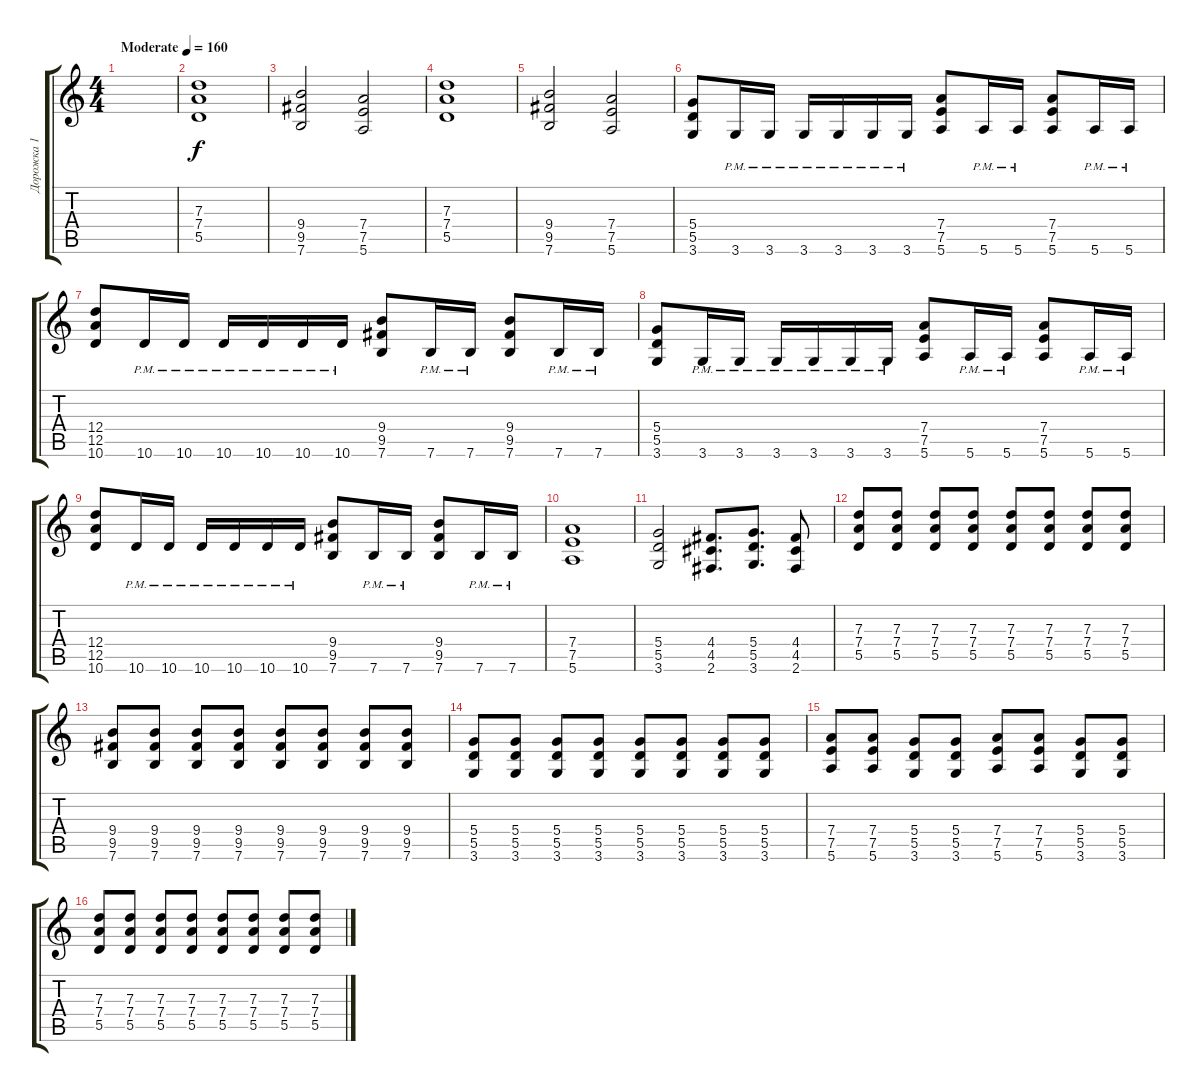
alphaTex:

\track ("Дорожка 1" "Дорожка 1") {instrument distortionguitar}
\staff {score tabs}
\tuning (E4 B3 G3 D3 A2 E2) {hide}
\ts (4 4)
\tempo (160 "Moderate")
\clef g2
\ks c
|
(7.3 7.4 5.5).1 |
(9.4 9.5 7.6).2 (7.4 7.5 5.6).2 |
(7.3 7.4 5.5).1 |
(9.4 9.5 7.6).2 (7.4 7.5 5.6).2 |
(5.4 5.5 3.6).8 3.6{pm}.16 3.6{pm}.16 3.6{pm}.16 3.6{pm}.16 3.6{pm}.16 3.6{pm}.16 (7.4 7.5 5.6).8 5.6{pm}.16 5.6{pm}.16 (7.4 7.5 5.6).8 5.6{pm}.16 5.6{pm}.16 |
(12.4 12.5 10.6).8 10.6{pm}.16 10.6{pm}.16 10.6{pm}.16 10.6{pm}.16 10.6{pm}.16 10.6{pm}.16 (9.4 9.5 7.6).8 7.6{pm}.16 7.6{pm}.16 (9.4 9.5 7.6).8 7.6{pm}.16 7.6{pm}.16 |
(5.4 5.5 3.6).8 3.6{pm}.16 3.6{pm}.16 3.6{pm}.16 3.6{pm}.16 3.6{pm}.16 3.6{pm}.16 (7.4 7.5 5.6).8 5.6{pm}.16 5.6{pm}.16 (7.4 7.5 5.6).8 5.6{pm}.16 5.6{pm}.16 |
(12.4 12.5 10.6).8 10.6{pm}.16 10.6{pm}.16 10.6{pm}.16 10.6{pm}.16 10.6{pm}.16 10.6{pm}.16 (9.4 9.5 7.6).8 7.6{pm}.16 7.6{pm}.16 (9.4 9.5 7.6).8 7.6{pm}.16 7.6{pm}.16 |
(7.4 7.5 5.6).1 |
(5.4 5.5 3.6).2 (4.4 4.5 2.6).8{d} (5.4 5.5 3.6).8{d} (4.4 4.5 2.6).8 |
(7.3 7.4 5.5).8 (7.3 7.4 5.5).8 (7.3 7.4 5.5).8 (7.3 7.4 5.5).8 (7.3 7.4 5.5).8 (7.3 7.4 5.5).8 (7.3 7.4 5.5).8 (7.3 7.4 5.5).8 |
(9.4 9.5 7.6).8 (9.4 9.5 7.6).8 (9.4 9.5 7.6).8 (9.4 9.5 7.6).8 (9.4 9.5 7.6).8 (9.4 9.5 7.6).8 (9.4 9.5 7.6).8 (9.4 9.5 7.6).8 |
(5.4 5.5 3.6).8 (5.4 5.5 3.6).8 (5.4 5.5 3.6).8 (5.4 5.5 3.6).8 (5.4 5.5 3.6).8 (5.4 5.5 3.6).8 (5.4 5.5 3.6).8 (5.4 5.5 3.6).8 |
(7.4 7.5 5.6).8 (7.4 7.5 5.6).8 (5.4 5.5 3.6).8 (5.4 5.5 3.6).8 (7.4 7.5 5.6).8 (7.4 7.5 5.6).8 (5.4 5.5 3.6).8 (5.4 5.5 3.6).8 |
(7.3 7.4 5.5).8 (7.3 7.4 5.5).8 (7.3 7.4 5.5).8 (7.3 7.4 5.5).8 (7.3 7.4 5.5).8 (7.3 7.4 5.5).8 (7.3 7.4 5.5).8 (7.3 7.4 5.5).8
